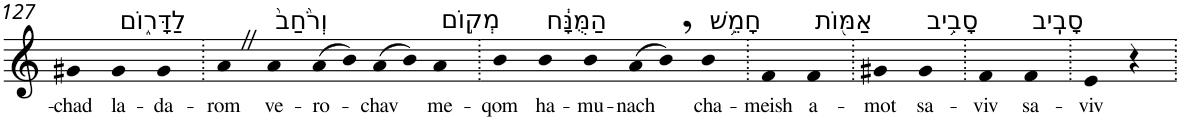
**kern	**text
*part1	*part1
*staff1	*staff1
*I"Piano	*
*I'Pno	*
!!LO:PB:g=z
*clefG2	*
*k[]	*
=127	=127
!	!LO:LY:b
4g#X	-chad
!LO:TX:a:t=לַדָּר֑וֹם	!
!	!LO:LY:b
4g#	la-
!	!LO:LY:b
4g#	-da-
=128.	=128.
!	!LO:LY:b
4aZ	-rom
!LO:TX:a:t=וְרֹ֙חַב֙	!
!	!LO:LY:b
4a	ve-
!	!LO:LY:b
(>8a	-ro-
8b)	.
!	!LO:LY:b
(>8a	-chav
8b)	.
!LO:TX:a:t=מְק֣וֹם	!
!	!LO:LY:b
4a	me-
=129.	=129.
!	!LO:LY:b
4b	-qom
!LO:TX:a:t=הַמֻּנָּ֔ח	!
!	!LO:LY:b
4b	ha-
!	!LO:LY:b
4b	-mu-
!	!LO:LY:b
(>8a	-nach
8b,)	.
!LO:TX:a:t=חָמֵ֥שׁ	!
!	!LO:LY:b
4b	cha-
=130.	=130.
!	!LO:LY:b
4f	-meish
!LO:TX:a:t=אַמּ֖וֹת	!
!	!LO:LY:b
4f	a-
=131.	=131.
!	!LO:LY:b
4g#X	-mot
!LO:TX:a:t=סָבִ֥יב	!
!	!LO:LY:b
4g#	sa-
=132.	=132.
!	!LO:LY:b
4f	-viv
!LO:TX:a:t=סָבִֽיב	!
!	!LO:LY:b
4f	sa-
=133.	=133.
!	!LO:LY:b
4e	-viv
4r	.
=.	=.
*-	*-
